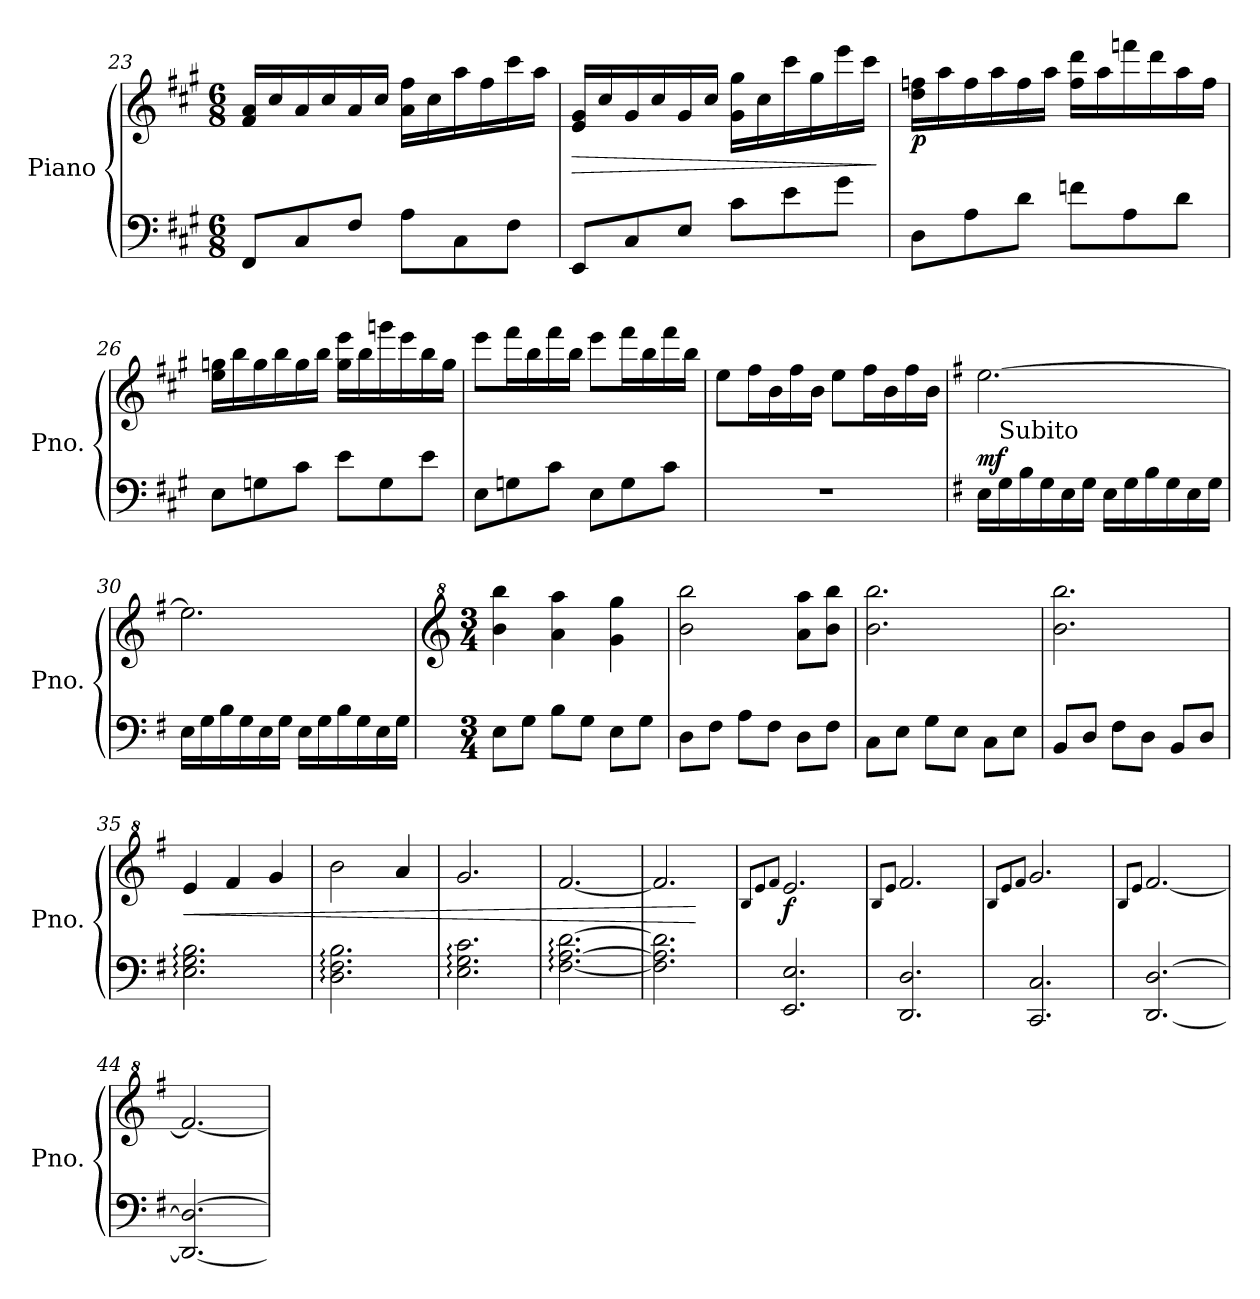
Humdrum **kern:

**kern	**kern	**dynam
*part1	*part1	*part1
*staff2	*staff1	*staff1/2
*I"Piano	*	*
*I'Pno.	*	*
*clefF4	*clefG2	*
*k[f#c#g#]	*k[f#c#g#]	*
*M6/8	*M6/8	*
=23	=23	=23
8FF#/L	16f#/ 16a/LL	.
.	16cc#/	.
8C#/	16a/	.
.	16cc#/	.
8F#/J	16a/	.
.	16cc#/JJ	.
8A\L	16a\ 16ff#\LL	.
.	16cc#\	.
8C#\	16aa\	.
.	16ff#\	.
8F#\J	16ccc#\	.
.	16aa\JJ	.
=24	=24	=24
!	!	!LO:HP:b
8EE/L	16e/ 16g#/LL	>
.	16cc#/	.
8C#/	16g#/	.
.	16cc#/	.
8E/J	16g#/	.
.	16cc#/JJ	.
8c#\L	16g#\ 16gg#\LL	.
.	16cc#\	.
8e\	16ccc#\	.
.	16gg#\	.
8g#\J	16eee\	.
.	16ccc#\JJ	.
.	.	]
!!LO:LB:g=z
=25	=25	=25
!	!	!LO:DY:b
8D\L	16dd\ 16ffn\LL	p
.	16aa\	.
8A\	16ff\	.
.	16aa\	.
8d\J	16ff\	.
.	16aa\JJ	.
8fn\L	16ff\ 16ddd\LL	.
.	16aa\	.
8A\	16fffn\	.
.	16ddd\	.
8d\J	16aa\	.
.	16ff\JJ	.
=26	=26	=26
8E\L	16ee\ 16ggn\LL	.
.	16bb\	.
8Gn\	16gg\	.
.	16bb\	.
8c#\J	16gg\	.
.	16bb\JJ	.
8e\L	16gg\ 16eee\LL	.
.	16bb\	.
8G\	16gggn\	.
.	16eee\	.
8e\J	16bb\	.
.	16gg\JJ	.
=27	=27	=27
8E\L	8eee\L	.
8Gn\	16fff#\L	.
.	16bb\	.
8c#\J	16fff#\	.
.	16bb\JJ	.
8E\L	8eee\L	.
8G\	16fff#\L	.
.	16bb\	.
8c#\J	16fff#\	.
.	16bb\JJ	.
!!LO:PB:g=z
=28	=28	=28
2.r	8ee\L	.
.	16ff#\L	.
.	16b\	.
.	16ff#\	.
.	16b\JJ	.
.	8ee\L	.
.	16ff#\L	.
.	16b\	.
.	16ff#\	.
.	16b\JJ	.
=29	=29	=29
*k[f#]	*k[f#]	*
!	!	!LO:DY:a=2
16E\LL	[2.ee\	mf
!LO:TX:a:t=Subito	!	!
16G\	.	.
16B\	.	.
16G\	.	.
16E\	.	.
16G\JJ	.	.
16E\LL	.	.
16G\	.	.
16B\	.	.
16G\	.	.
16E\	.	.
16G\JJ	.	.
=30	=30	=30
16E\LL	2.eeZ\]	.
16G\	.	.
16B\	.	.
16G\	.	.
16E\	.	.
16G\JJ	.	.
16E\LL	.	.
16G\	.	.
16B\	.	.
16G\	.	.
16E\	.	.
16G\JJ	.	.
=31	=31	=31
*	*clefG^2	*
*M3/4	*M3/4	*
*	*MM105	*
8E\L	4bb\ 4bbb\	.
8G\J	.	.
8B\L	4aa\ 4aaa\	.
8G\J	.	.
8E\L	4gg\ 4ggg\	.
8G\J	.	.
=32	=32	=32
8D\L	2bb\ 2bbb\	.
8F#\J	.	.
8A\L	.	.
8F#\J	.	.
8D\L	8aa\ 8aaa\L	.
8F#\J	8bb\ 8bbb\J	.
!!LO:LB:g=z
=33	=33	=33
8C\L	2.bb\ 2.bbb\	.
8E\J	.	.
8G\L	.	.
8E\J	.	.
8C\L	.	.
8E\J	.	.
=34	=34	=34
8BB/L	2.bb\ 2.bbb\	.
8D/J	.	.
8F#\L	.	.
8D\J	.	.
8BB/L	.	.
8D/J	.	.
=35	=35	=35
!	!	!LO:HP:b
2.E\: 2.G\: 2.B\:	4ee/	<
.	4ff#/	.
.	4gg/	.
=36	=36	=36
2.D\: 2.F#\: 2.B\:	2bb\	.
.	4aa/	.
=37	=37	=37
2.E\: 2.G\: 2.c\:	2.gg/	.
=38	=38	=38
[2.F#\: [2.A\: [2.d\:	[2.ff#/	.
=39	=39	=39
2.F#\] 2.A\] 2.d\]	2.ff#/]	.
.	.	[
=40	=40	=40
.	8qb/L	.
.	8qee/	.
.	8qff#/J	.
!	!	!LO:DY:b
2.EE/ 2.E/	2.ee/	f
=41	=41	=41
.	8qb/L	.
.	8qee/J	.
2.DD/ 2.D/	2.ff#/	.
=42	=42	=42
.	8qb/L	.
.	8qee/	.
.	8qff#/J	.
2.CC/ 2.C/	2.gg/	.
=43	=43	=43
.	8qb/L	.
.	8qee/J	.
[2.DD/ [2.D/	[2.ff#/	.
=44	=44	=44
2.DD/_ 2.D/_	2.ff#/_	.
=	=	=
*-	*-	*-
